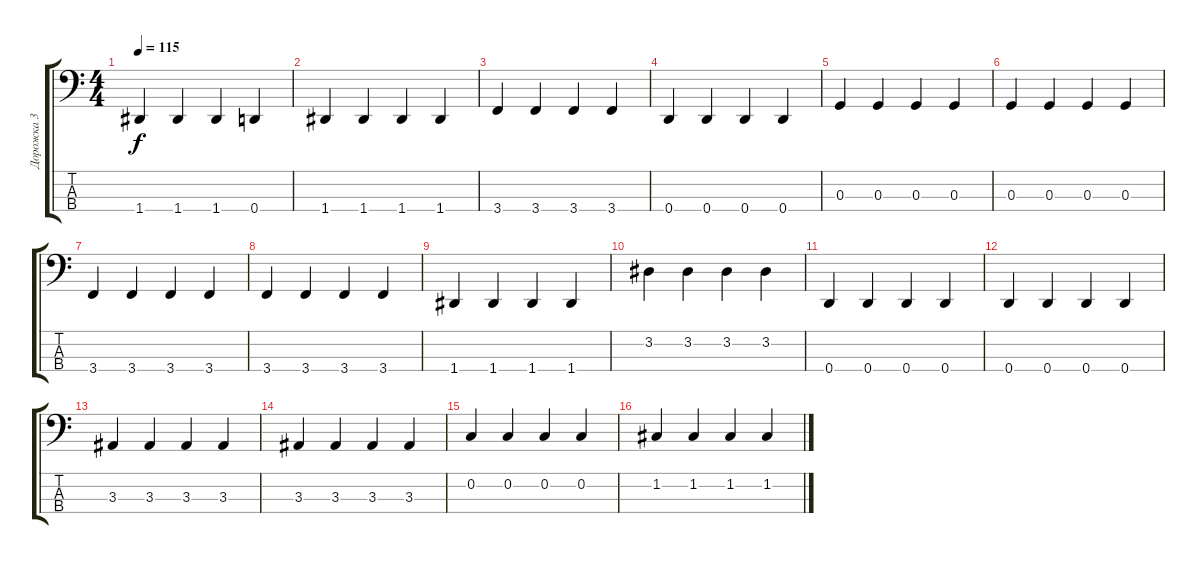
\track ("Дорожка 3" "Дорожка 3") {instrument electricbassfinger}
\staff {score tabs}
\tuning (F2 C2 G1 D1) {hide}
\ts (4 4)
\tempo 115
\clef f4
\ks c
1.4.4{dy f} 1.4.4 1.4.4 0.4.4 |
1.4.4 1.4.4 1.4.4 1.4.4 |
3.4.4 3.4.4 3.4.4 3.4.4 |
0.4.4 0.4.4 0.4.4 0.4.4 |
0.3.4 0.3.4 0.3.4 0.3.4 |
0.3.4 0.3.4 0.3.4 0.3.4 |
3.4.4 3.4.4 3.4.4 3.4.4 |
3.4.4 3.4.4 3.4.4 3.4.4 |
1.4.4 1.4.4 1.4.4 1.4.4 |
3.2.4 3.2.4 3.2.4 3.2.4 |
0.4.4 0.4.4 0.4.4 0.4.4 |
0.4.4 0.4.4 0.4.4 0.4.4 |
3.3.4 3.3.4 3.3.4 3.3.4 |
3.3.4 3.3.4 3.3.4 3.3.4 |
0.2.4 0.2.4 0.2.4 0.2.4 |
1.2.4 1.2.4 1.2.4 1.2.4
